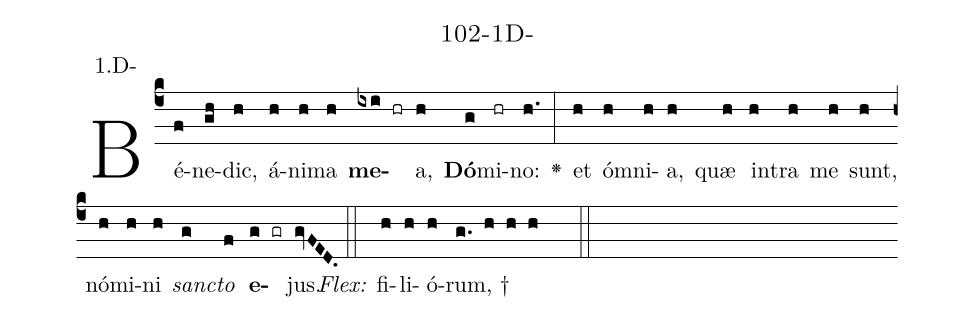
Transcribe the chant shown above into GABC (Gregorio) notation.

name: 102-1D-;
annotation: 1.D-;
%%
(c4)Bé(f)ne(gh)dic,(h) á(h)ni(h)ma(h) <b>me</b>(ixi hr)a,(h) <b>Dó</b>(g)mi(hr)no:(h.) <v>\greheightstar</v>(:) et(h) óm(h)ni(h)a,(h) quæ(h) in(h)tra(h) me(h) sunt,(h) nó(h)mi(h)ni(h) <i>sanc</i>(g)<i>to</i>(f) <b>e</b>(g gr)jus.(gvFED.) (::)
<i>Flex:</i>()  fi(h)li(h)ó(h)rum, †(g. h h h  ::)

%E(h) u(h) o(g) u(f) a(g) e.(gvFED.) (::)
